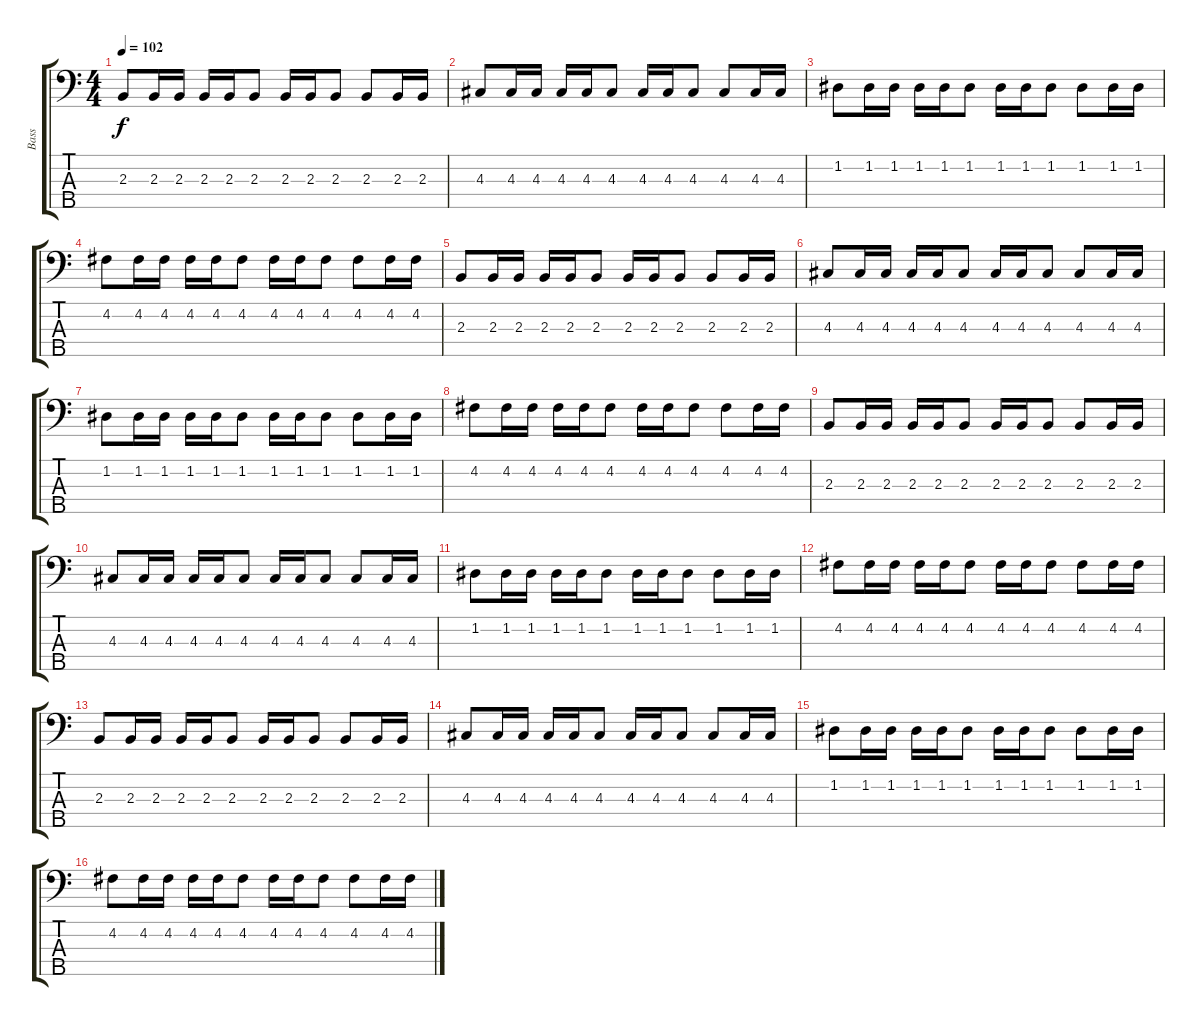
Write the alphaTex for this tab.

\track ("Bass" "Bass") {instrument electricbassfinger}
\staff {score tabs}
\tuning (G2 D2 A1 E1 B0) {hide}
\ts (4 4)
\tempo 102
\clef f4
\ks c
2.3.8{dy f} 2.3.16 2.3.16 2.3.16 2.3.16 2.3.8 2.3.16 2.3.16 2.3.8 2.3.8 2.3.16 2.3.16 |
4.3.8 4.3.16 4.3.16 4.3.16 4.3.16 4.3.8 4.3.16 4.3.16 4.3.8 4.3.8 4.3.16 4.3.16 |
1.2.8 1.2.16 1.2.16 1.2.16 1.2.16 1.2.8 1.2.16 1.2.16 1.2.8 1.2.8 1.2.16 1.2.16 |
4.2.8 4.2.16 4.2.16 4.2.16 4.2.16 4.2.8 4.2.16 4.2.16 4.2.8 4.2.8 4.2.16 4.2.16 |
2.3.8 2.3.16 2.3.16 2.3.16 2.3.16 2.3.8 2.3.16 2.3.16 2.3.8 2.3.8 2.3.16 2.3.16 |
4.3.8 4.3.16 4.3.16 4.3.16 4.3.16 4.3.8 4.3.16 4.3.16 4.3.8 4.3.8 4.3.16 4.3.16 |
1.2.8 1.2.16 1.2.16 1.2.16 1.2.16 1.2.8 1.2.16 1.2.16 1.2.8 1.2.8 1.2.16 1.2.16 |
4.2.8 4.2.16 4.2.16 4.2.16 4.2.16 4.2.8 4.2.16 4.2.16 4.2.8 4.2.8 4.2.16 4.2.16 |
2.3.8 2.3.16 2.3.16 2.3.16 2.3.16 2.3.8 2.3.16 2.3.16 2.3.8 2.3.8 2.3.16 2.3.16 |
4.3.8 4.3.16 4.3.16 4.3.16 4.3.16 4.3.8 4.3.16 4.3.16 4.3.8 4.3.8 4.3.16 4.3.16 |
1.2.8 1.2.16 1.2.16 1.2.16 1.2.16 1.2.8 1.2.16 1.2.16 1.2.8 1.2.8 1.2.16 1.2.16 |
4.2.8 4.2.16 4.2.16 4.2.16 4.2.16 4.2.8 4.2.16 4.2.16 4.2.8 4.2.8 4.2.16 4.2.16 |
2.3.8 2.3.16 2.3.16 2.3.16 2.3.16 2.3.8 2.3.16 2.3.16 2.3.8 2.3.8 2.3.16 2.3.16 |
4.3.8 4.3.16 4.3.16 4.3.16 4.3.16 4.3.8 4.3.16 4.3.16 4.3.8 4.3.8 4.3.16 4.3.16 |
1.2.8 1.2.16 1.2.16 1.2.16 1.2.16 1.2.8 1.2.16 1.2.16 1.2.8 1.2.8 1.2.16 1.2.16 |
4.2.8 4.2.16 4.2.16 4.2.16 4.2.16 4.2.8 4.2.16 4.2.16 4.2.8 4.2.8 4.2.16 4.2.16
